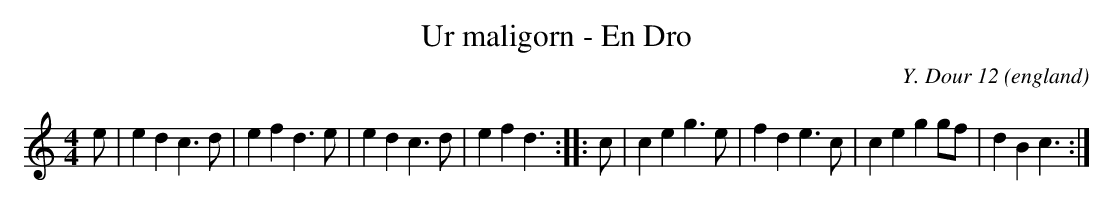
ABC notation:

X:1
T:Ur maligorn - En Dro
O:england
C:Y. Dour 12
M:4/4
L:1/8
K:C
e|e2d2c3d|e2f2d3e|e2d2c3d|e2f2d3:|\
|:c|c2e2g3e|f2d2e3c|c2e2g2gf|d2B2c3:|
